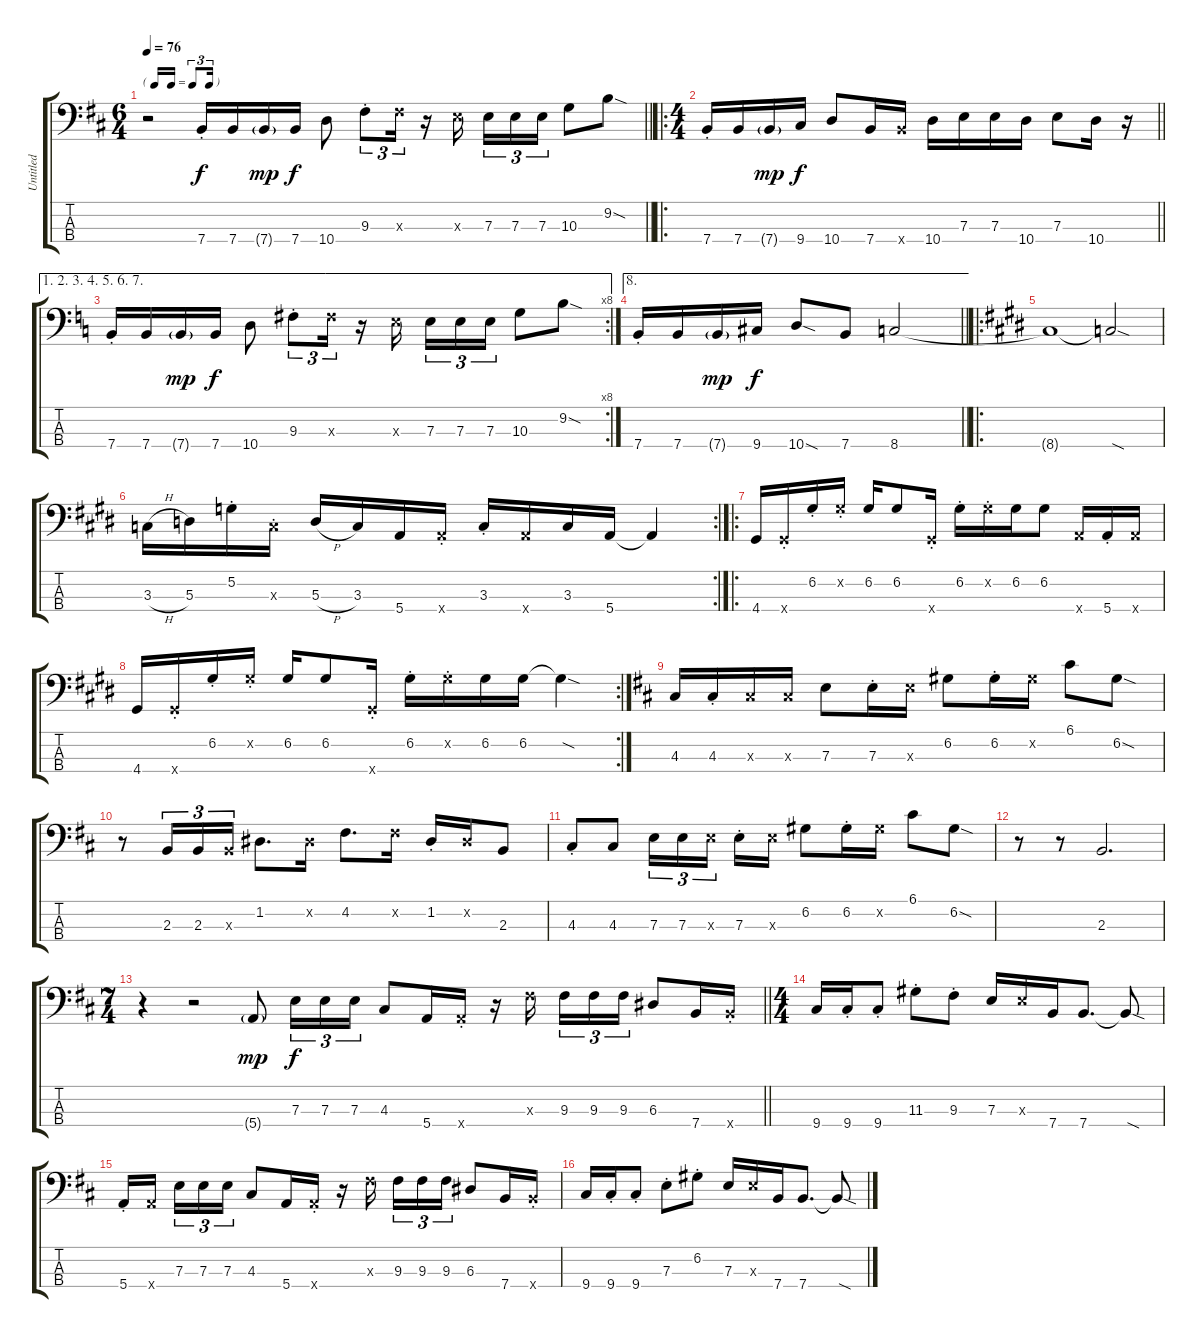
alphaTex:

\track ("Untitled" "Untitled") {instrument electricbassfinger}
\staff {score tabs}
\tuning (G2 D2 A1 E1) {hide}
\ts (6 4)
\tf triplet16th
\tempo 76
\clef f4
\barLineRight lightlight
\ks d
r.2{dy f} 7.4{st}.16 7.4.16 7.4{g}.16{dy mp} 7.4.16{dy f} 10.4.8 9.3{st}.8{tu (3 2)} 9.3{x}.16{tu (3 2)} r.16 7.3{x}.16{beam splitsecondary} 7.3.16{tu (3 2)} 7.3.16{tu (3 2)} 7.3.16{tu (3 2)} 10.3.8 9.2{sod}.8 |
\ro
\ts (4 4)
\barLineRight lightlight
7.4{st}.16 7.4.16 7.4{g}.16{dy mp} 9.4.16{dy f} 10.4.8 7.4.16 7.4{x}.16 10.4.16 7.3.16 7.3.16 10.4.16 7.3.8 10.4.16 r.16 |
\ae (1 2 3 4 5 6 7)
\rc 8
\ks c
7.4{st}.16 7.4.16 7.4{g}.16{dy mp} 7.4.16{dy f} 10.4.8 9.3{st}.8{tu (3 2)} 9.3{x}.16{tu (3 2)} r.16 7.3{x}.16{beam splitsecondary} 7.3.16{tu (3 2)} 7.3.16{tu (3 2)} 7.3.16{tu (3 2)} 10.3.8 9.2{sod}.8 |
\ae 8
\barLineRight lightlight
7.4{st}.16 7.4.16 7.4{g}.16{dy mp} 9.4.16{dy f} 10.4{sod}.8 7.4.8 8.4.2 |
\ro
\ks e
8.4{t}.1 8.4{sod t}.2 |
\rc 2
\ks c#minor
3.3{h}.16 5.3.16 5.2{st}.16 3.3{st x}.16 5.3{h}.16 3.3.16 5.4.16 5.4{st x}.16 3.3{st}.16 5.4{x}.16 3.3.16 5.4.16 5.4{t}.4 |
\ro
\ks e
4.4.16 4.4{st x}.16 6.2{st}.16 6.2{st x}.16 6.2.16 6.2.8 4.4{st x}.16 6.2{st}.16 6.2{st x}.16 6.2.16 6.2.8 5.4{x}.16 5.4{st}.16 5.4{x}.16 |
\rc 2
\ks c#minor
4.4.16 4.4{st x}.16 6.2{st}.16 6.2{st x}.16 6.2.16 6.2.8 4.4{st x}.16 6.2{st}.16 6.2{st x}.16 6.2.16 6.2.16 6.2{sod t}.4 |
\ks d
4.3.16 4.3{st}.16 4.3{x}.16 4.3{x}.16 7.3.8 7.3{st}.16 7.3{x}.16 6.2.8 6.2{st}.16 6.2{x}.16 6.1.8 6.2{sod}.8 |
r.8 2.3.16{tu (3 2)} 2.3.16{tu (3 2)} 2.3{x}.16{tu (3 2)} 1.2.8{d} 1.2{x}.16 4.2.8{d} 4.2{x}.16 1.2{st}.16 1.2{x}.16 2.3.8 |
4.3{st}.8 4.3.8 7.3.16{tu (3 2)} 7.3.16{tu (3 2)} 7.3{x}.16{tu (3 2) beam splitsecondary} 7.3{st}.16 7.3{x}.16 6.2.8 6.2{st}.16 6.2{x}.16 6.1.8 6.2{sod}.8 |
r.8 r.8 2.3.2{d} |
\ts (7 4)
\barLineRight lightlight
r.4 r.2 5.4{g}.8{dy mp} 7.3.16{tu (3 2) dy f} 7.3.16{tu (3 2)} 7.3.16{tu (3 2)} 4.3.8 5.4.16 5.4{st x}.16 r.16 9.3{x}.16{beam splitsecondary} 9.3.16{tu (3 2)} 9.3.16{tu (3 2)} 9.3.16{tu (3 2)} 6.3.8 7.4.16 7.4{st x}.16 |
\ts (4 4)
9.4.16 9.4{st}.16 9.4{st}.8 11.3{st}.8 9.3{st}.8 7.3.16 7.3{x}.16 7.4.16 7.4.8{d} 7.4{sod t}.8 |
5.4{st}.16 5.4{x}.16{beam splitsecondary} 7.3.16{tu (3 2)} 7.3.16{tu (3 2)} 7.3.16{tu (3 2)} 4.3.8 5.4.16 5.4{st x}.16 r.16 9.3{x}.16{beam splitsecondary} 9.3.16{tu (3 2)} 9.3.16{tu (3 2)} 9.3.16{tu (3 2)} 6.3.8 7.4.16 7.4{st x}.16 |
9.4.16 9.4{st}.16 9.4{st}.8 7.3{st}.8 6.2{st}.8 7.3.16 7.3{x}.16 7.4.16 7.4.8{d} 7.4{sod t}.8
